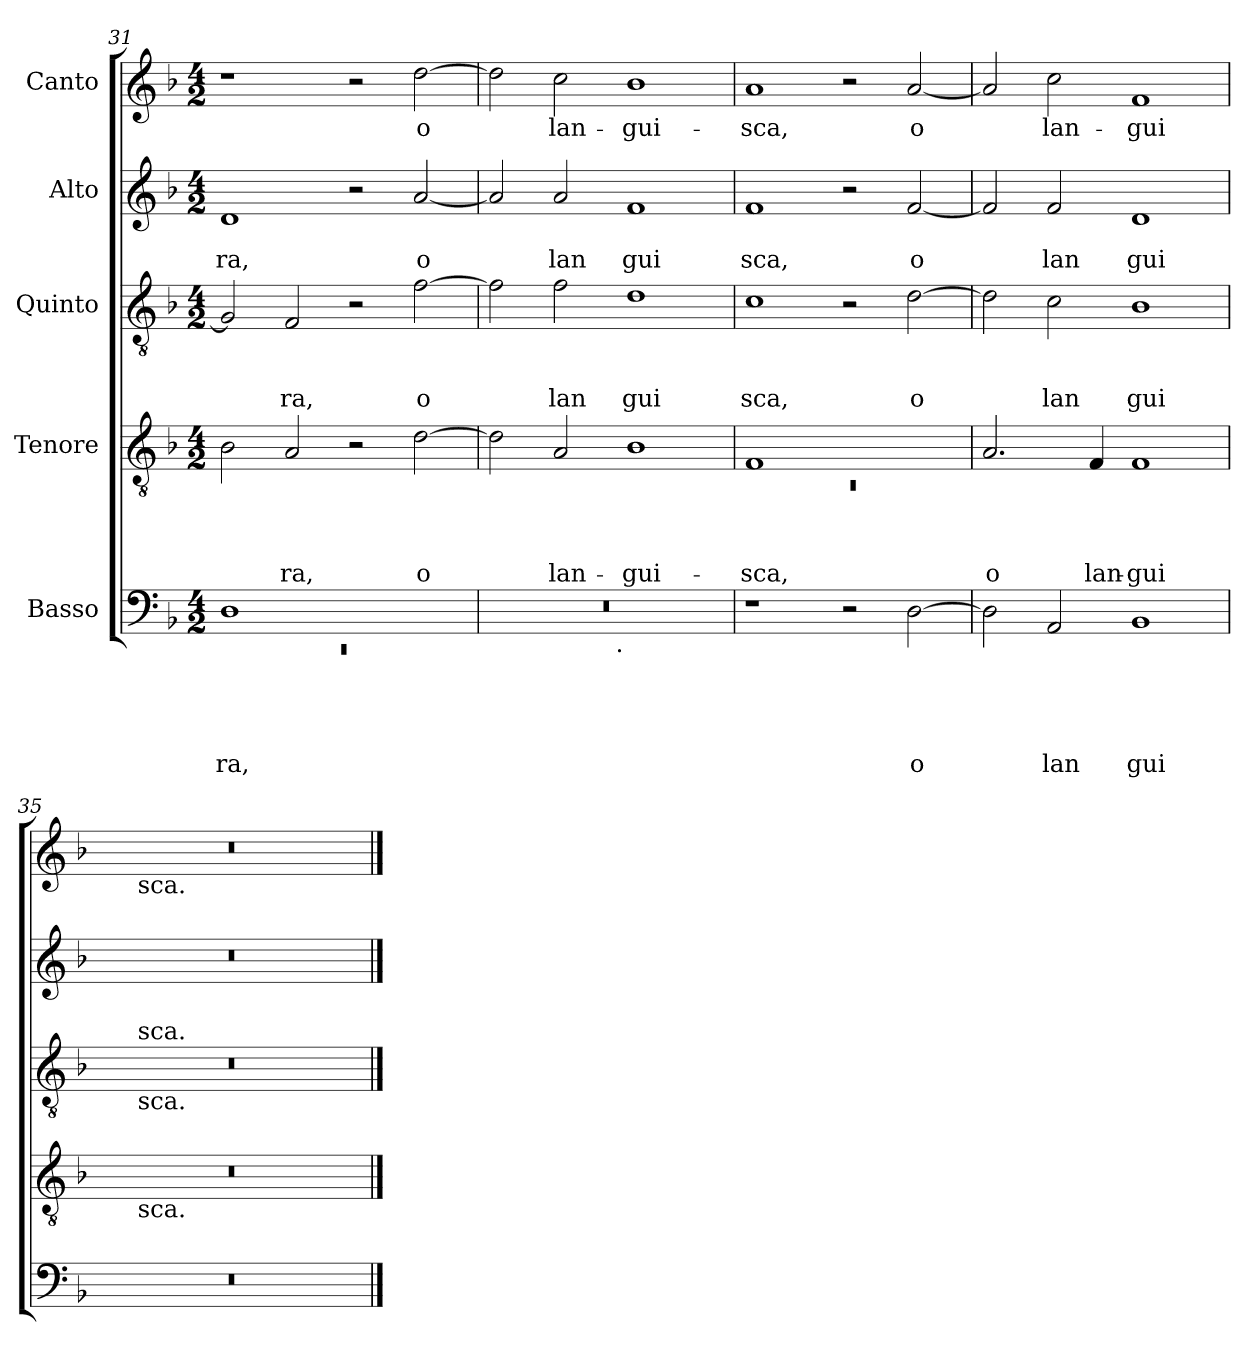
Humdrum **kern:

**kern	**text	**text	**text	**text	**text	**kern	**text	**text	**text	**text	**kern	**text	**text	**text	**kern	**text	**text	**kern	**text
*part5	*part5	*part5	*part5	*part5	*part5	*part4	*part4	*part4	*part4	*part4	*part3	*part3	*part3	*part3	*part2	*part2	*part2	*part1	*part1
*staff5	*staff5	*staff5	*staff5	*staff5	*staff5	*staff4	*staff4	*staff4	*staff4	*staff4	*staff3	*staff3	*staff3	*staff3	*staff2	*staff2	*staff2	*staff1	*staff1
*I"Basso	*	*	*	*	*	*I"Tenore	*	*	*	*	*I"Quinto	*	*	*	*I"Alto	*	*	*I"Canto	*
*clefF4	*	*	*	*	*	*clefGv2	*	*	*	*	*clefGv2	*	*	*	*clefG2	*	*	*clefG2	*
*k[b-]	*	*	*	*	*	*k[b-]	*	*	*	*	*k[b-]	*	*	*	*k[b-]	*	*	*k[b-]	*
*F:	*	*	*	*	*	*F:	*	*	*	*	*F:	*	*	*	*F:	*	*	*F:	*
*M4/2	*	*	*	*	*	*M4/2	*	*	*	*	*M4/2	*	*	*	*M4/2	*	*	*M4/2	*
=31	=31	=31	=31	=31	=31	=31	=31	=31	=31	=31	=31	=31	=31	=31	=31	=31	=31	=31	=31
*^	*	*	*	*	*	*	*	*	*	*	*	*	*	*	*	*	*	*	*
!	!LO:N:vis=1	!	!	!	!	!LO:LY:b	!	!	!	!	!	!	!	!	!	!	!	!LO:LY:b	!	!
1D	0rEE	.	.	.	.	ra,	2B-\	.	.	.	.	2G/]	.	.	.	1d	.	ra,	1r	.
!	!	!	!	!	!	!	!	!	!	!	!LO:LY:b	!	!	!	!LO:LY:b	!	!	!	!	!
.	.	.	.	.	.	.	2A/	.	.	.	-ra,	2F/	.	.	ra,	.	.	.	.	.
1ryy	.	.	.	.	.	.	2r	.	.	.	.	2r	.	.	.	2r	.	.	2r	.
!	!	!	!	!	!	!	!	!	!	!	!LO:LY:b	!	!	!	!LO:LY:b	!	!	!LO:LY:b	!	!LO:LY:b
.	.	.	.	.	.	.	[>2d\	.	.	.	o	[>2f\	.	.	o	[<2a/	.	o	[>2dd\	o
=32	=32	=32	=32	=32	=32	=32	=32	=32	=32	=32	=32	=32	=32	=32	=32	=32	=32	=32	=32	=32
0r	2ryy	.	.	.	.	.	2d\]	.	.	.	.	2f\]	.	.	.	2a/]	.	.	2dd\]	.
!	!	!	!	!	!	!	!	!	!	!	!LO:LY:b	!	!	!	!LO:LY:b	!	!	!LO:LY:b	!	!LO:LY:b
.	4...ryy	.	.	.	.	.	2A/	.	.	.	lan-	2f\	.	.	lan	2a/	.	lan	2cc\	lan-
!	!LO:TX:b:t=.	!	!	!	!	!	!	!	!	!	!	!	!	!	!	!	!	!	!	!
.	1ryy	.	.	.	.	.	.	.	.	.	.	.	.	.	.	.	.	.	.	.
!	!	!	!	!	!	!	!	!	!	!	!LO:LY:b	!	!	!	!LO:LY:b	!	!	!LO:LY:b	!	!LO:LY:b
.	.	.	.	.	.	.	1B-	.	.	.	-gui-	1d	.	.	gui	1f	.	gui	1b-	-gui-
.	32ryy	.	.	.	.	.	.	.	.	.	.	.	.	.	.	.	.	.	.	.
=33	=33	=33	=33	=33	=33	=33	=33	=33	=33	=33	=33	=33	=33	=33	=33	=33	=33	=33	=33	=33
*	*	*	*	*	*	*	*^	*	*	*	*	*	*	*	*	*	*	*	*	*
!	!	!	!	!	!	!	!	!LO:N:vis=1	!	!	!	!LO:LY:b	!	!	!	!LO:LY:b	!	!	!LO:LY:b	!	!LO:LY:b
*v	*v	*	*	*	*	*	*	*	*	*	*	*	*	*	*	*	*	*	*	*	*
1r	.	.	.	.	.	1F	0rC	.	.	.	-sca,	1c	.	.	sca,	1f	.	sca,	1a	-sca,
2r	.	.	.	.	.	1ryy	.	.	.	.	.	2r	.	.	.	2r	.	.	2r	.
!	!	!	!	!	!LO:LY:b	!	!	!	!	!	!	!	!	!	!LO:LY:b	!	!	!LO:LY:b	!	!LO:LY:b
[>2D\	.	.	.	.	o	.	.	.	.	.	.	[>2d\	.	.	o	[<2f/	.	o	[<2a/	o
*	*	*	*	*	*	*v	*v	*	*	*	*	*	*	*	*	*	*	*	*	*
=34	=34	=34	=34	=34	=34	=34	=34	=34	=34	=34	=34	=34	=34	=34	=34	=34	=34	=34	=34
!	!	!	!	!	!	!	!	!	!	!LO:LY:b	!	!	!	!	!	!	!	!	!
2D\]	.	.	.	.	.	2.A/	.	.	.	o	2d\]	.	.	.	2f/]	.	.	2a/]	.
!	!	!	!	!	!LO:LY:b	!	!	!	!	!	!	!	!	!LO:LY:b	!	!	!LO:LY:b	!	!LO:LY:b
2AA/	.	.	.	.	lan	.	.	.	.	.	2c\	.	.	lan	2f/	.	lan	2cc\	lan-
!	!	!	!	!	!	!	!	!	!	!LO:LY:b	!	!	!	!	!	!	!	!	!
.	.	.	.	.	.	4F/	.	.	.	lan-	.	.	.	.	.	.	.	.	.
!	!	!	!	!	!LO:LY:b	!	!	!	!	!LO:LY:b	!	!	!	!LO:LY:b	!	!	!LO:LY:b	!	!LO:LY:b
1BB-	.	.	.	.	gui	1F	.	.	.	-gui-	1B-	.	.	gui	1d	.	gui	1f	-gui-
=35	=35	=35	=35	=35	=35	=35	=35	=35	=35	=35	=35	=35	=35	=35	=35	=35	=35	=35	=35
*	*	*	*	*	*	*^	*	*	*	*	*^	*	*	*	*	*	*	*^	*
0r	.	.	.	.	.	0r	8ryy	.	.	.	.	0r	8ryy	.	.	.	0r	.	.	0r	8ryy	.
.	.	.	.	.	.	.	32ryy	.	.	.	.	.	32ryy	.	.	.	.	.	.	.	32ryy	.
!	!	!	!	!	!	!	!	!	!	!	!	!	!	!	!	!	!	!	!	!	!LO:TX:b:t=sca.	!
!	!	!	!	!	!	!	!	!	!	!	!	!	!LO:TX:b:t=sca.	!	!	!	!	!	!	!	!	!
!	!	!	!	!	!	!	!	!	!	!	!	!	!LO:TX:a:t=sca.	!	!	!	!	!	!	!	!	!
!	!	!	!	!	!	!	!LO:TX:b:t=sca.	!	!	!	!	!	!	!	!	!	!	!	!	!	!	!
.	.	.	.	.	.	.	1ryy	.	.	.	.	.	1ryy	.	.	.	.	.	.	.	1ryy	.
.	.	.	.	.	.	.	2ryy	.	.	.	.	.	2ryy	.	.	.	.	.	.	.	2ryy	.
.	.	.	.	.	.	.	4ryy	.	.	.	.	.	4ryy	.	.	.	.	.	.	.	4ryy	.
.	.	.	.	.	.	.	16.ryy	.	.	.	.	.	16.ryy	.	.	.	.	.	.	.	16.ryy	.
*	*	*	*	*	*	*v	*v	*	*	*	*	*	*	*	*	*	*	*	*	*v	*v	*
*	*	*	*	*	*	*	*	*	*	*	*v	*v	*	*	*	*	*	*	*	*
==	==	==	==	==	==	==	==	==	==	==	==	==	==	==	==	==	==	==	==
*-	*-	*-	*-	*-	*-	*-	*-	*-	*-	*-	*-	*-	*-	*-	*-	*-	*-	*-	*-
